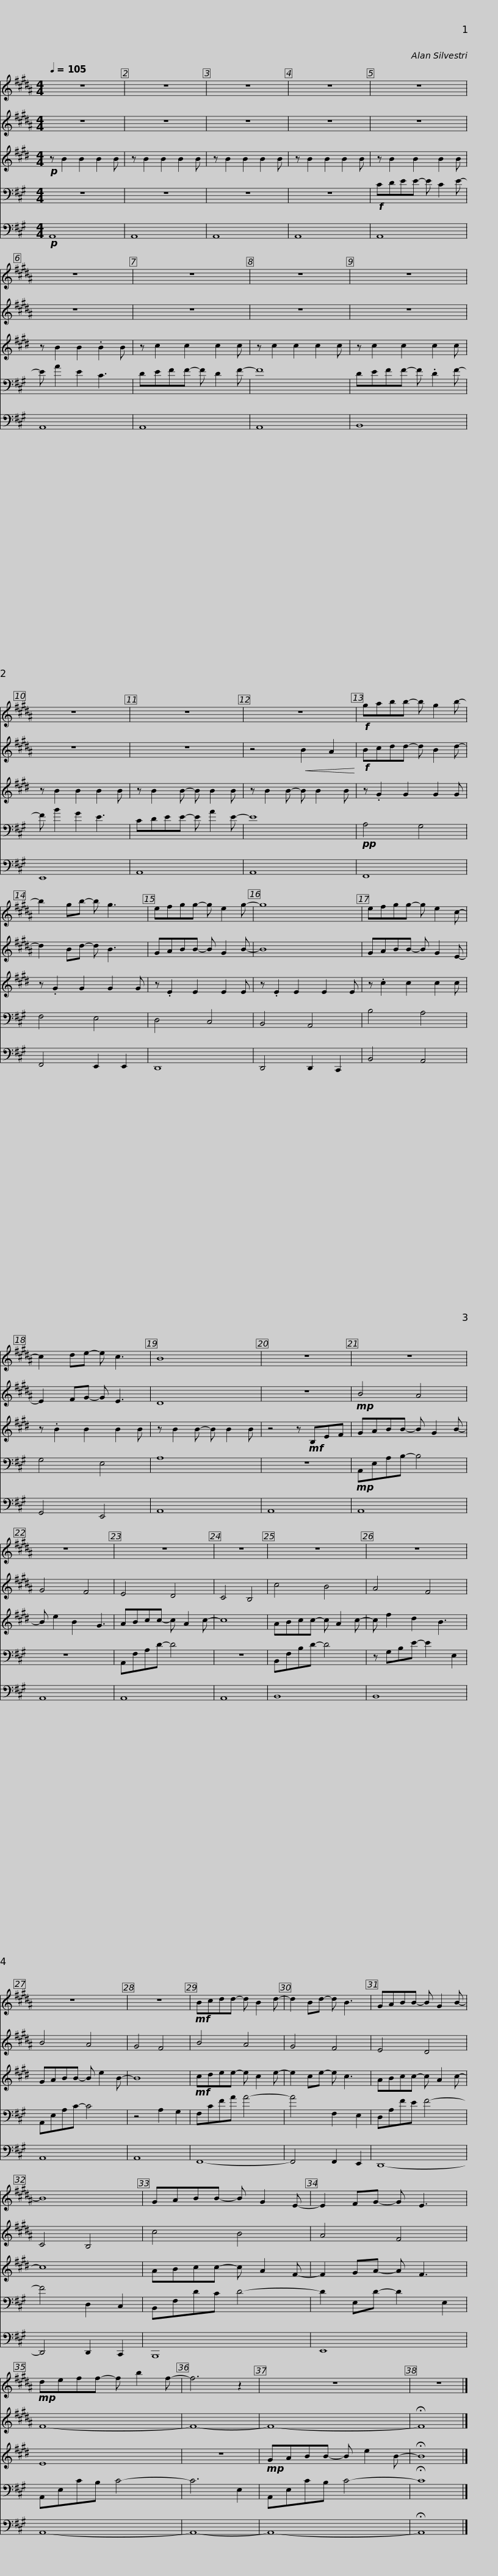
X:1
%%score 1 2 3 4 5
L:1/8
Q:1/4=105
M:4/4
I:linebreak $
K:A
V:1 treble transpose=-2
V:2 treble transpose=-2
V:3 treble transpose=-7
V:4 bass
V:5 bass
V:1
[K:B] z8 | z8 | z8 | z8 |$ z8 | %5
 z8 | z8 | z8 |$ z8 | z8 | %10
 z8 |$ z8 |!f! gabb- b g2 b- | b2 gb- b g3 |$ efgg- g e2 g- | %15
 g8 | efgg- g e2 c- | c2 de- e c3 |$ B8 | z8 | %20
 z8 | z8 |$ z8 | z8 | z8 | %25
 z8 |$ z8 | z8 |!mf! Bcdd- d B2 d- | d2 Bd- d B3 |$ %30
 GABB- B G2 B- | B8 | GABB- B G2 E- | E2 FG- G E3 |$!mp! deff- f b2 f- | %35
 f6 z2 | z8 | z8 |] %38
V:2
[K:B] z8 | z8 | z8 | z8 |$ z8 | %5
 z8 | z8 | z8 |$ z8 | z8 | %10
 z8 |$ z4!<(! B2 A2!<)! |!f! Bcdd- d B2 d- | d2 Bd- d B3 |$ GABB- B G2 B- | %15
 B8 | GABB- B G2 E- | E2 FG- G E3 |$ D8 | z8 | %20
!mp! B4 A4 | G4 F4 |$ E4 D4 | C4 B,4 | c4 B4 | %25
 A4 F4 |$ B4 A4 | G4 F4 | B4 A4 | G4 F4 |$ %30
 E4 D4 | C4 B,4 | c4 B4 | A4 F4 |$ F8- | %35
 F8- | F8- | !fermata!F8 |] %38
V:3
[K:E]!p! z B2 B2 B2 B | z B2 B2 B2 B | z B2 B2 B2 B | z B2 B2 B2 B |$ z B2 B2 B2 B | %5
 z B2 B2 .B2 B | z c2 c2 c2 c | z c2 c2 c2 c |$ z c2 c2 c2 c | z B2 B2 B2 B | %10
 z B2 B- B B2 B |$ z B2 B- B B2 B | z .G2 G2 G2 G | z .G2 G2 G2 G |$ z .E2 E2 E2 E | %15
 z .E2 E2 E2 E | z .c2 c2 c2 c | z .B2 B2 B2 B |$ z B2 B- B B2 B | z4 z!mf! B,EF | %20
 GABB- B G2 B- | B e2 B2 G3 |$ ABcc- c A2 c- | c8 | ABcc- c A2 c- | %25
 c f2 d2 B3 |$ GABB- B e2 B- | B8 |!mf! cdee- e c2 e- | e2 ce- e c3 |$ %30
 ABcc- c A2 c- | c8 | ABcc- c A2 F- | F2 GA- A F3 |$ E8 | %35
 z8 |!mp! GABB- B e2 B- | !fermata!B8 |] %38
V:4
 z8 | z8 | z8 | z8 |$!f! CDEE- E C2 E- | %5
 E A2 E2 C3 | DEFF- F D2 F- | F8 |$ DEFF- F .D2 F- | F B2 G2 E3 | %10
 CDEE- E A2 E- |$ E8 |!pp! A,4 G,4 | F,4 E,4 |$ D,4 C,4 | %15
 B,,4 A,,4 | B,4 A,4 | G,4 E,4 |$ A,8 | z8 | %20
!mp! A,,E,A,B,- B,4 | z8 |$ A,,F,A,D- D4 | z8 | B,,F,B,D- D4 | %25
 z G,B,E- E2 E,2 |$ A,,E,A,C- C4 | z4 A,2 G,2 | F,CFA A4- | A4 F,2 E,2 |$ %30
 D,A,FE F4- | F4 D,2 C,2 | B,,F,DC D4- | D2 E,D- D2 E,2 |$ A,,E,CB, C4- | %35
 C6 E,2 | A,,E,CB, C4- | !fermata!C8 |] %38
V:5
!p! A,,8 | A,,8 | A,,8 | A,,8 |$ A,,8 | %5
 A,,8 | A,,8 | A,,8 |$ B,,8 | E,,8 | %10
 A,,8 |$ A,,8 | F,,8 | F,,4 E,,2 E,,2 |$ D,,8 | %15
 D,,4 D,,2 C,,2 | B,,4 A,,4 | G,,4 E,,4 |$ A,,8 | A,,8 | %20
 A,,8 | A,,8 |$ A,,8 | A,,8 | B,,8 | %25
 B,,8 |$ A,,8 | A,,8 | F,,8- | F,,4 F,,2 E,,2 |$ %30
 D,,8- | D,,4 D,,2 C,,2 | B,,,8 | E,,8 |$ A,,8- | %35
 A,,8- | A,,8- | !fermata!A,,8 |] %38
